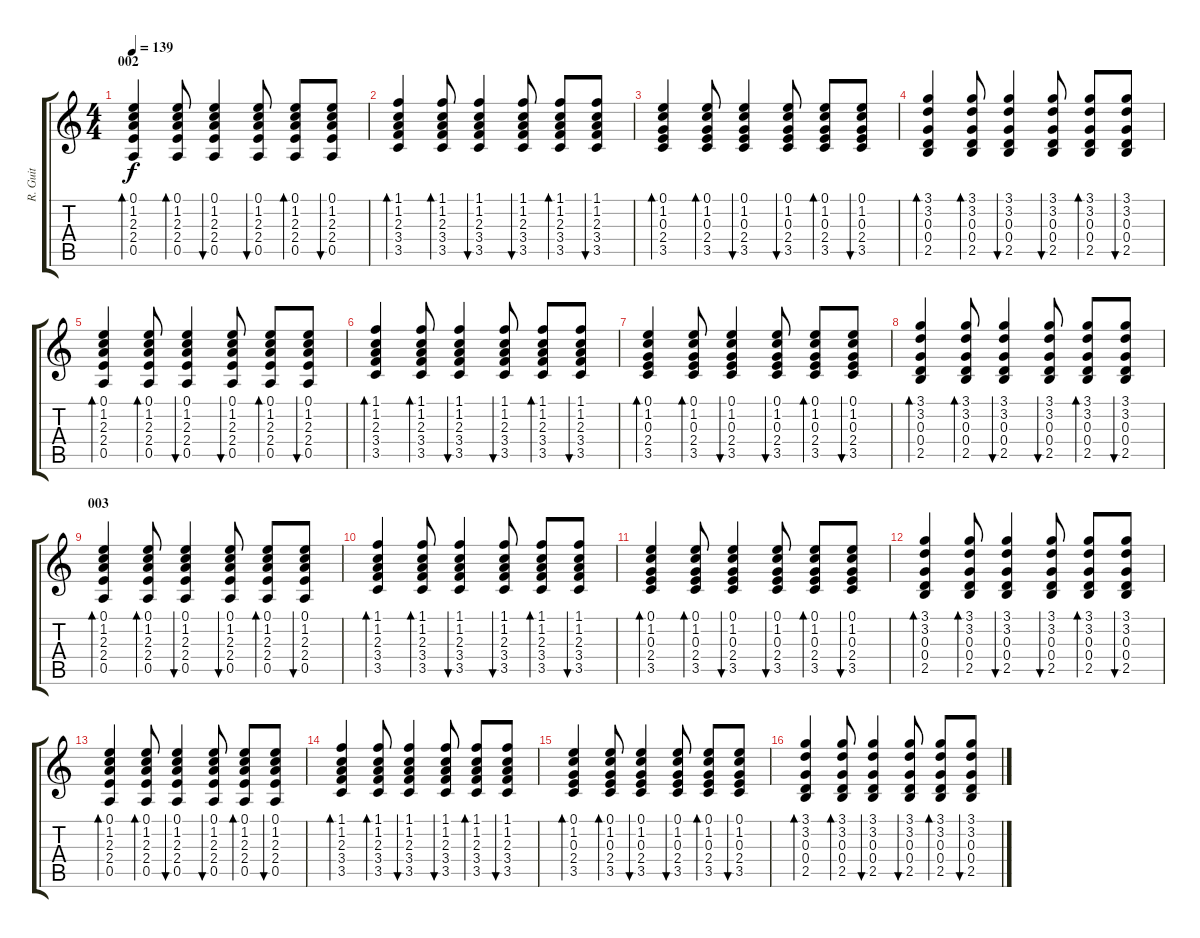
\track ("R. Guit" "R. Guit") {instrument acousticguitarsteel}
\staff {score tabs}
\tuning (E4 B3 G3 D3 A2 E2) {hide}
\ts (4 4)
\section ("" "002")
\tempo 139
\clef g2
\ks c
(0.1 1.2 2.3 2.4 0.5).4{bd 60 dy f} (0.1 1.2 2.3 2.4 0.5).8{bd 60} (0.1 1.2 2.3 2.4 0.5).4{bu 60} (0.1 1.2 2.3 2.4 0.5).8{bu 60} (0.1 1.2 2.3 2.4 0.5).8{bd 60} (0.1 1.2 2.3 2.4 0.5).8{bu 60} |
(1.1 1.2 2.3 3.4 3.5).4{bd 60} (1.1 1.2 2.3 3.4 3.5).8{bd 60} (1.1 1.2 2.3 3.4 3.5).4{bu 60} (1.1 1.2 2.3 3.4 3.5).8{bu 60} (1.1 1.2 2.3 3.4 3.5).8{bd 60} (1.1 1.2 2.3 3.4 3.5).8{bu 60} |
(0.1 1.2 0.3 2.4 3.5).4{bd 60} (0.1 1.2 0.3 2.4 3.5).8{bd 60} (0.1 1.2 0.3 2.4 3.5).4{bu 60} (0.1 1.2 0.3 2.4 3.5).8{bu 60} (0.1 1.2 0.3 2.4 3.5).8{bd 60} (0.1 1.2 0.3 2.4 3.5).8{bu 60} |
(3.1 3.2 0.3 0.4 2.5).4{bd 60} (3.1 3.2 0.3 0.4 2.5).8{bd 60} (3.1 3.2 0.3 0.4 2.5).4{bu 60} (3.1 3.2 0.3 0.4 2.5).8{bu 60} (3.1 3.2 0.3 0.4 2.5).8{bd 60} (3.1 3.2 0.3 0.4 2.5).8{bu 60} |
(0.1 1.2 2.3 2.4 0.5).4{bd 60} (0.1 1.2 2.3 2.4 0.5).8{bd 60} (0.1 1.2 2.3 2.4 0.5).4{bu 60} (0.1 1.2 2.3 2.4 0.5).8{bu 60} (0.1 1.2 2.3 2.4 0.5).8{bd 60} (0.1 1.2 2.3 2.4 0.5).8{bu 60} |
(1.1 1.2 2.3 3.4 3.5).4{bd 60} (1.1 1.2 2.3 3.4 3.5).8{bd 60} (1.1 1.2 2.3 3.4 3.5).4{bu 60} (1.1 1.2 2.3 3.4 3.5).8{bu 60} (1.1 1.2 2.3 3.4 3.5).8{bd 60} (1.1 1.2 2.3 3.4 3.5).8{bu 60} |
(0.1 1.2 0.3 2.4 3.5).4{bd 60} (0.1 1.2 0.3 2.4 3.5).8{bd 60} (0.1 1.2 0.3 2.4 3.5).4{bu 60} (0.1 1.2 0.3 2.4 3.5).8{bu 60} (0.1 1.2 0.3 2.4 3.5).8{bd 60} (0.1 1.2 0.3 2.4 3.5).8{bu 60} |
(3.1 3.2 0.3 0.4 2.5).4{bd 60} (3.1 3.2 0.3 0.4 2.5).8{bd 60} (3.1 3.2 0.3 0.4 2.5).4{bu 60} (3.1 3.2 0.3 0.4 2.5).8{bu 60} (3.1 3.2 0.3 0.4 2.5).8{bd 60} (3.1 3.2 0.3 0.4 2.5).8{bu 60} |
\section ("" "003")
(0.1 1.2 2.3 2.4 0.5).4{bd 60} (0.1 1.2 2.3 2.4 0.5).8{bd 60} (0.1 1.2 2.3 2.4 0.5).4{bu 60} (0.1 1.2 2.3 2.4 0.5).8{bu 60} (0.1 1.2 2.3 2.4 0.5).8{bd 60} (0.1 1.2 2.3 2.4 0.5).8{bu 60} |
(1.1 1.2 2.3 3.4 3.5).4{bd 60} (1.1 1.2 2.3 3.4 3.5).8{bd 60} (1.1 1.2 2.3 3.4 3.5).4{bu 60} (1.1 1.2 2.3 3.4 3.5).8{bu 60} (1.1 1.2 2.3 3.4 3.5).8{bd 60} (1.1 1.2 2.3 3.4 3.5).8{bu 60} |
(0.1 1.2 0.3 2.4 3.5).4{bd 60} (0.1 1.2 0.3 2.4 3.5).8{bd 60} (0.1 1.2 0.3 2.4 3.5).4{bu 60} (0.1 1.2 0.3 2.4 3.5).8{bu 60} (0.1 1.2 0.3 2.4 3.5).8{bd 60} (0.1 1.2 0.3 2.4 3.5).8{bu 60} |
(3.1 3.2 0.3 0.4 2.5).4{bd 60} (3.1 3.2 0.3 0.4 2.5).8{bd 60} (3.1 3.2 0.3 0.4 2.5).4{bu 60} (3.1 3.2 0.3 0.4 2.5).8{bu 60} (3.1 3.2 0.3 0.4 2.5).8{bd 60} (3.1 3.2 0.3 0.4 2.5).8{bu 60} |
(0.1 1.2 2.3 2.4 0.5).4{bd 60} (0.1 1.2 2.3 2.4 0.5).8{bd 60} (0.1 1.2 2.3 2.4 0.5).4{bu 60} (0.1 1.2 2.3 2.4 0.5).8{bu 60} (0.1 1.2 2.3 2.4 0.5).8{bd 60} (0.1 1.2 2.3 2.4 0.5).8{bu 60} |
(1.1 1.2 2.3 3.4 3.5).4{bd 60} (1.1 1.2 2.3 3.4 3.5).8{bd 60} (1.1 1.2 2.3 3.4 3.5).4{bu 60} (1.1 1.2 2.3 3.4 3.5).8{bu 60} (1.1 1.2 2.3 3.4 3.5).8{bd 60} (1.1 1.2 2.3 3.4 3.5).8{bu 60} |
(0.1 1.2 0.3 2.4 3.5).4{bd 60} (0.1 1.2 0.3 2.4 3.5).8{bd 60} (0.1 1.2 0.3 2.4 3.5).4{bu 60} (0.1 1.2 0.3 2.4 3.5).8{bu 60} (0.1 1.2 0.3 2.4 3.5).8{bd 60} (0.1 1.2 0.3 2.4 3.5).8{bu 60} |
(3.1 3.2 0.3 0.4 2.5).4{bd 60} (3.1 3.2 0.3 0.4 2.5).8{bd 60} (3.1 3.2 0.3 0.4 2.5).4{bu 60} (3.1 3.2 0.3 0.4 2.5).8{bu 60} (3.1 3.2 0.3 0.4 2.5).8{bd 60} (3.1 3.2 0.3 0.4 2.5).8{bu 60}
